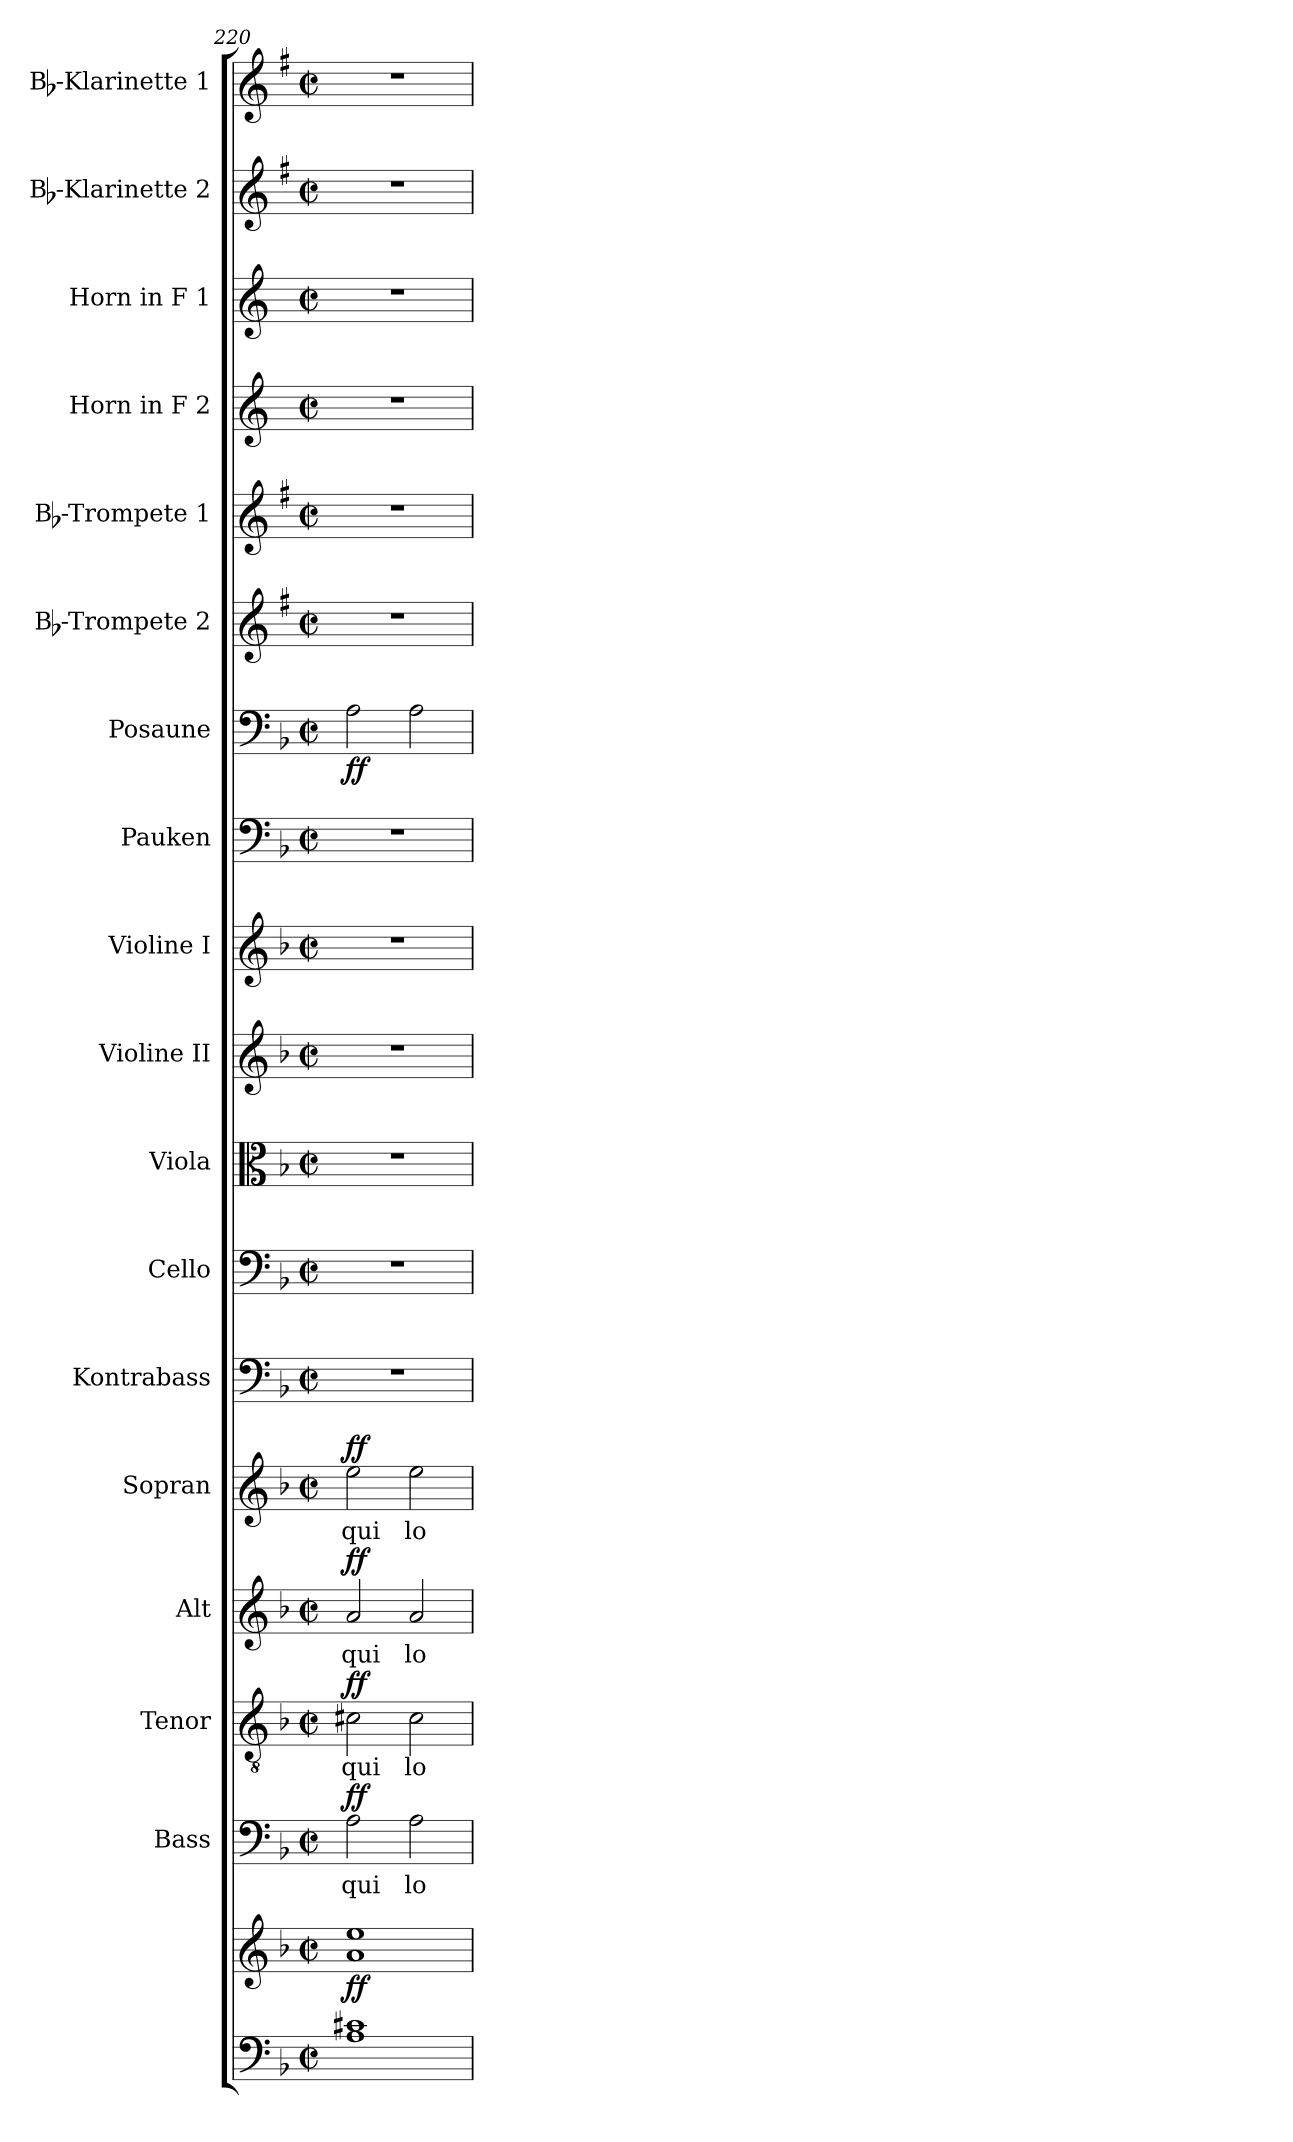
**kern	**kern	**dynam	**kern	**text	**dynam	**kern	**text	**dynam	**kern	**text	**dynam	**kern	**text	**dynam	**kern	**kern	**kern	**kern	**kern	**kern	**kern	**dynam	**kern	**kern	**kern	**kern	**kern	**kern
*part18	*part18	*part18	*part17	*part17	*part17	*part16	*part16	*part16	*part15	*part15	*part15	*part14	*part14	*part14	*part13	*part12	*part11	*part10	*part9	*part8	*part7	*part7	*part6	*part5	*part4	*part3	*part2	*part1
*staff19	*staff18	*staff18/19	*staff17	*staff17	*staff17	*staff16	*staff16	*staff16	*staff15	*staff15	*staff15	*staff14	*staff14	*staff14	*staff13	*staff12	*staff11	*staff10	*staff9	*staff8	*staff7	*staff7	*staff6	*staff5	*staff4	*staff3	*staff2	*staff1
*	*	*	*I"Bass	*	*	*I"Tenor	*	*	*I"Alt	*	*	*I"Sopran	*	*	*I"Kontrabass	*I"Cello	*I"Viola	*I"Violine II	*I"Violine I	*I"Pauken	*I"Posaune	*	*I"Bb-Trompete 2	*I"Bb-Trompete 1	*I"Horn in F 2	*I"Horn in F 1	*I"Bb-Klarinette 2	*I"Bb-Klarinette 1
*	*	*	*I'B.	*	*	*I'T.	*	*	*I'A.	*	*	*I'S.	*	*	*I'Kb.	*	*I'Vla.	*I'Vl. II	*I'Vl. I	*I'Pk.	*I'Pos.	*	*I'Bb Trp. 2	*I'Bb Trp. 1	*	*	*I'Bb Kl. 2	*I'Bb Kl. 1
*clefF4	*clefG2	*	*clefF4	*	*	*clefGv2	*	*	*clefG2	*	*	*clefG2	*	*	*clefF4	*clefF4	*clefC3	*clefG2	*clefG2	*clefF4	*clefF4	*	*clefG2	*clefG2	*clefG2	*clefG2	*clefG2	*clefG2
*	*	*	*	*	*	*	*	*	*	*	*	*	*	*	*ITrd7c12	*	*	*	*	*	*	*	*ITrd1c2	*ITrd1c2	*ITrd4c7	*ITrd4c7	*ITrd1c2	*ITrd1c2
*k[b-]	*k[b-]	*	*k[b-]	*	*	*k[b-]	*	*	*k[b-]	*	*	*k[b-]	*	*	*k[b-]	*k[b-]	*k[b-]	*k[b-]	*k[b-]	*k[b-]	*k[b-]	*	*k[b-]	*k[b-]	*k[b-]	*k[b-]	*k[b-]	*k[b-]
*F:	*F:	*	*F:	*	*	*F:	*	*	*F:	*	*	*F:	*	*	*F:	*F:	*F:	*F:	*F:	*F:	*F:	*	*F:	*F:	*F:	*F:	*F:	*F:
*M2/2	*M2/2	*	*M2/2	*	*	*M2/2	*	*	*M2/2	*	*	*M2/2	*	*	*M2/2	*M2/2	*M2/2	*M2/2	*M2/2	*M2/2	*M2/2	*	*M2/2	*M2/2	*M2/2	*M2/2	*M2/2	*M2/2
*met(c|)	*met(c|)	*	*met(c|)	*	*	*met(c|)	*	*	*met(c|)	*	*	*met(c|)	*	*	*met(c|)	*met(c|)	*met(c|)	*met(c|)	*met(c|)	*met(c|)	*met(c|)	*	*met(c|)	*met(c|)	*met(c|)	*met(c|)	*met(c|)	*met(c|)
=220	=220	=220	=220	=220	=220	=220	=220	=220	=220	=220	=220	=220	=220	=220	=220	=220	=220	=220	=220	=220	=220	=220	=220	=220	=220	=220	=220	=220
*^	*^	*	*	*	*	*	*	*	*	*	*	*	*	*	*	*	*	*	*	*	*	*	*	*	*	*	*	*
!	!	!	!	!LO:DY:b	!	!LO:LY:b	!LO:DY:a	!	!LO:LY:b	!LO:DY:a	!	!LO:LY:b	!LO:DY:a	!	!LO:LY:b	!LO:DY:a	!	!	!	!	!	!	!	!LO:DY:b	!	!	!	!	!	!
1c#X	1A	1ee	1a	ff	2A\	qui	ff	2c#X\	qui	ff	2a/	qui	ff	2ee\	qui	ff	1r	1r	1r	1r	1r	1r	2A\	ff	1r	1r	1r	1r	1r	1r
!	!	!	!	!	!	!LO:LY:b	!	!	!LO:LY:b	!	!	!LO:LY:b	!	!	!LO:LY:b	!	!	!	!	!	!	!	!	!	!	!	!	!	!	!
.	.	.	.	.	2A\	lo-	.	2c#\	lo-	.	2a/	lo-	.	2ee\	lo-	.	.	.	.	.	.	.	2A\	.	.	.	.	.	.	.
*v	*v	*	*	*	*	*	*	*	*	*	*	*	*	*	*	*	*	*	*	*	*	*	*	*	*	*	*	*	*	*
*	*v	*v	*	*	*	*	*	*	*	*	*	*	*	*	*	*	*	*	*	*	*	*	*	*	*	*	*	*	*
=	=	=	=	=	=	=	=	=	=	=	=	=	=	=	=	=	=	=	=	=	=	=	=	=	=	=	=	=
*-	*-	*-	*-	*-	*-	*-	*-	*-	*-	*-	*-	*-	*-	*-	*-	*-	*-	*-	*-	*-	*-	*-	*-	*-	*-	*-	*-	*-
